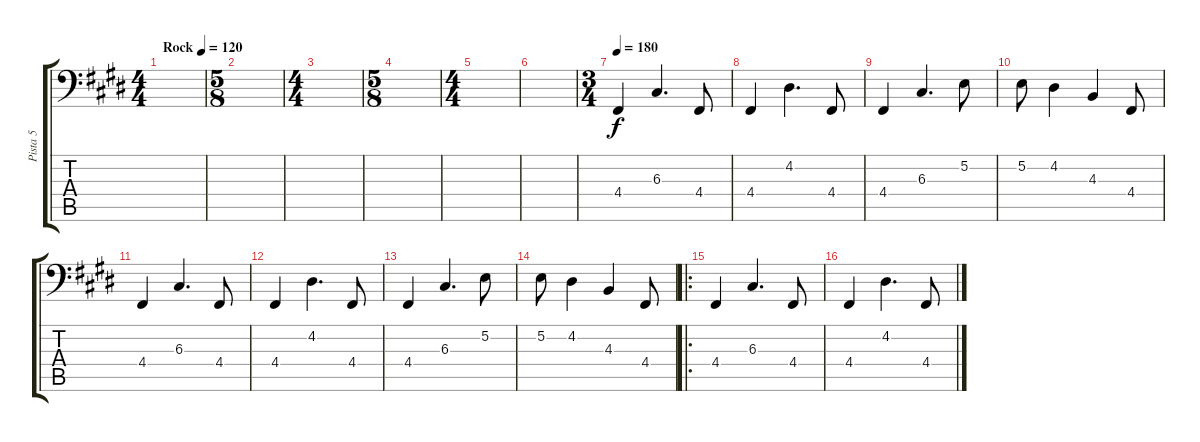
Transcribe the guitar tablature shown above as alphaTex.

\track ("Pista 5" "Pista 5") {instrument electricbasspick}
\staff {score tabs}
\tuning (E2 B1 G1 D1 A0 E0) {hide}
\ts (4 4)
\tempo (120 "Rock")
\clef f4
\ks e
|
\ts (5 8)
|
\ts (4 4)
|
\ts (5 8)
|
\ts (4 4)
|
|
\ts (3 4)
\tempo 180
4.4.4 6.3.4{d} 4.4.8 |
4.4.4 4.2.4{d} 4.4.8 |
4.4.4 6.3.4{d} 5.2.8 |
5.2.8 4.2.4 4.3.4 4.4.8 |
4.4.4 6.3.4{d} 4.4.8 |
4.4.4 4.2.4{d} 4.4.8 |
4.4.4 6.3.4{d} 5.2.8 |
5.2.8 4.2.4 4.3.4 4.4.8 |
\ro
4.4.4 6.3.4{d} 4.4.8 |
4.4.4 4.2.4{d} 4.4.8
